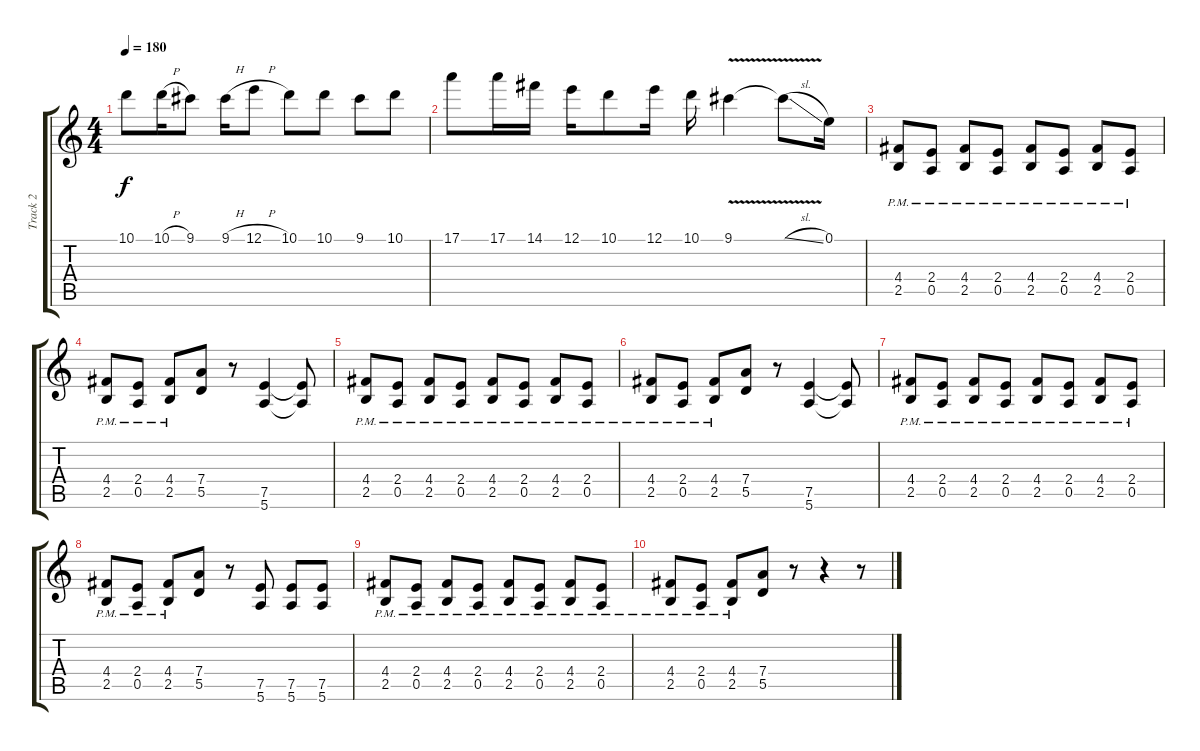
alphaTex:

\track ("Track 2" "Track 2") {instrument distortionguitar}
\staff {score tabs}
\tuning (E4 B3 G3 D3 A2 E2) {hide}
\ts (4 4)
\tempo 180
\clef g2
\ks c
10.1.8{dy f} 10.1{h}.16 9.1.8 9.1{h}.16 12.1{h}.8 10.1.8 10.1.8 9.1.8 10.1.8 |
17.1.8 17.1.16 14.1.16 12.1.16 10.1.8 12.1.16 10.1.16 9.1{v}.4 9.1{sl t}.8 0.1.16 |
(4.4{pm} 2.5{pm}).8 (2.4{pm} 0.5{pm}).8 (4.4{pm} 2.5{pm}).8 (2.4{pm} 0.5{pm}).8 (4.4{pm} 2.5{pm}).8 (2.4{pm} 0.5{pm}).8 (4.4{pm} 2.5{pm}).8 (2.4{pm} 0.5{pm}).8 |
(4.4{pm} 2.5{pm}).8 (2.4{pm} 0.5{pm}).8 (4.4{pm} 2.5{pm}).8 (7.4 5.5).8 r.8 (7.5 5.6).4 (7.5{t} 5.6{t}).8 |
(4.4{pm} 2.5{pm}).8 (2.4{pm} 0.5{pm}).8 (4.4{pm} 2.5{pm}).8 (2.4{pm} 0.5{pm}).8 (4.4{pm} 2.5{pm}).8 (2.4{pm} 0.5{pm}).8 (4.4{pm} 2.5{pm}).8 (2.4{pm} 0.5{pm}).8 |
(4.4{pm} 2.5{pm}).8 (2.4{pm} 0.5{pm}).8 (4.4{pm} 2.5{pm}).8 (7.4 5.5).8 r.8 (7.5 5.6).4 (7.5{t} 5.6{t}).8 |
(4.4{pm} 2.5{pm}).8 (2.4{pm} 0.5{pm}).8 (4.4{pm} 2.5{pm}).8 (2.4{pm} 0.5{pm}).8 (4.4{pm} 2.5{pm}).8 (2.4{pm} 0.5{pm}).8 (4.4{pm} 2.5{pm}).8 (2.4{pm} 0.5{pm}).8 |
(4.4{pm} 2.5{pm}).8 (2.4{pm} 0.5{pm}).8 (4.4{pm} 2.5{pm}).8 (7.4 5.5).8 r.8 (7.5 5.6).8 (7.5 5.6).8 (7.5 5.6).8 |
(4.4{pm} 2.5{pm}).8 (2.4{pm} 0.5{pm}).8 (4.4{pm} 2.5{pm}).8 (2.4{pm} 0.5{pm}).8 (4.4{pm} 2.5{pm}).8 (2.4{pm} 0.5{pm}).8 (4.4{pm} 2.5{pm}).8 (2.4{pm} 0.5{pm}).8 |
(4.4{pm} 2.5{pm}).8 (2.4{pm} 0.5{pm}).8 (4.4{pm} 2.5{pm}).8 (7.4 5.5).8 r.8 r.4 r.8
